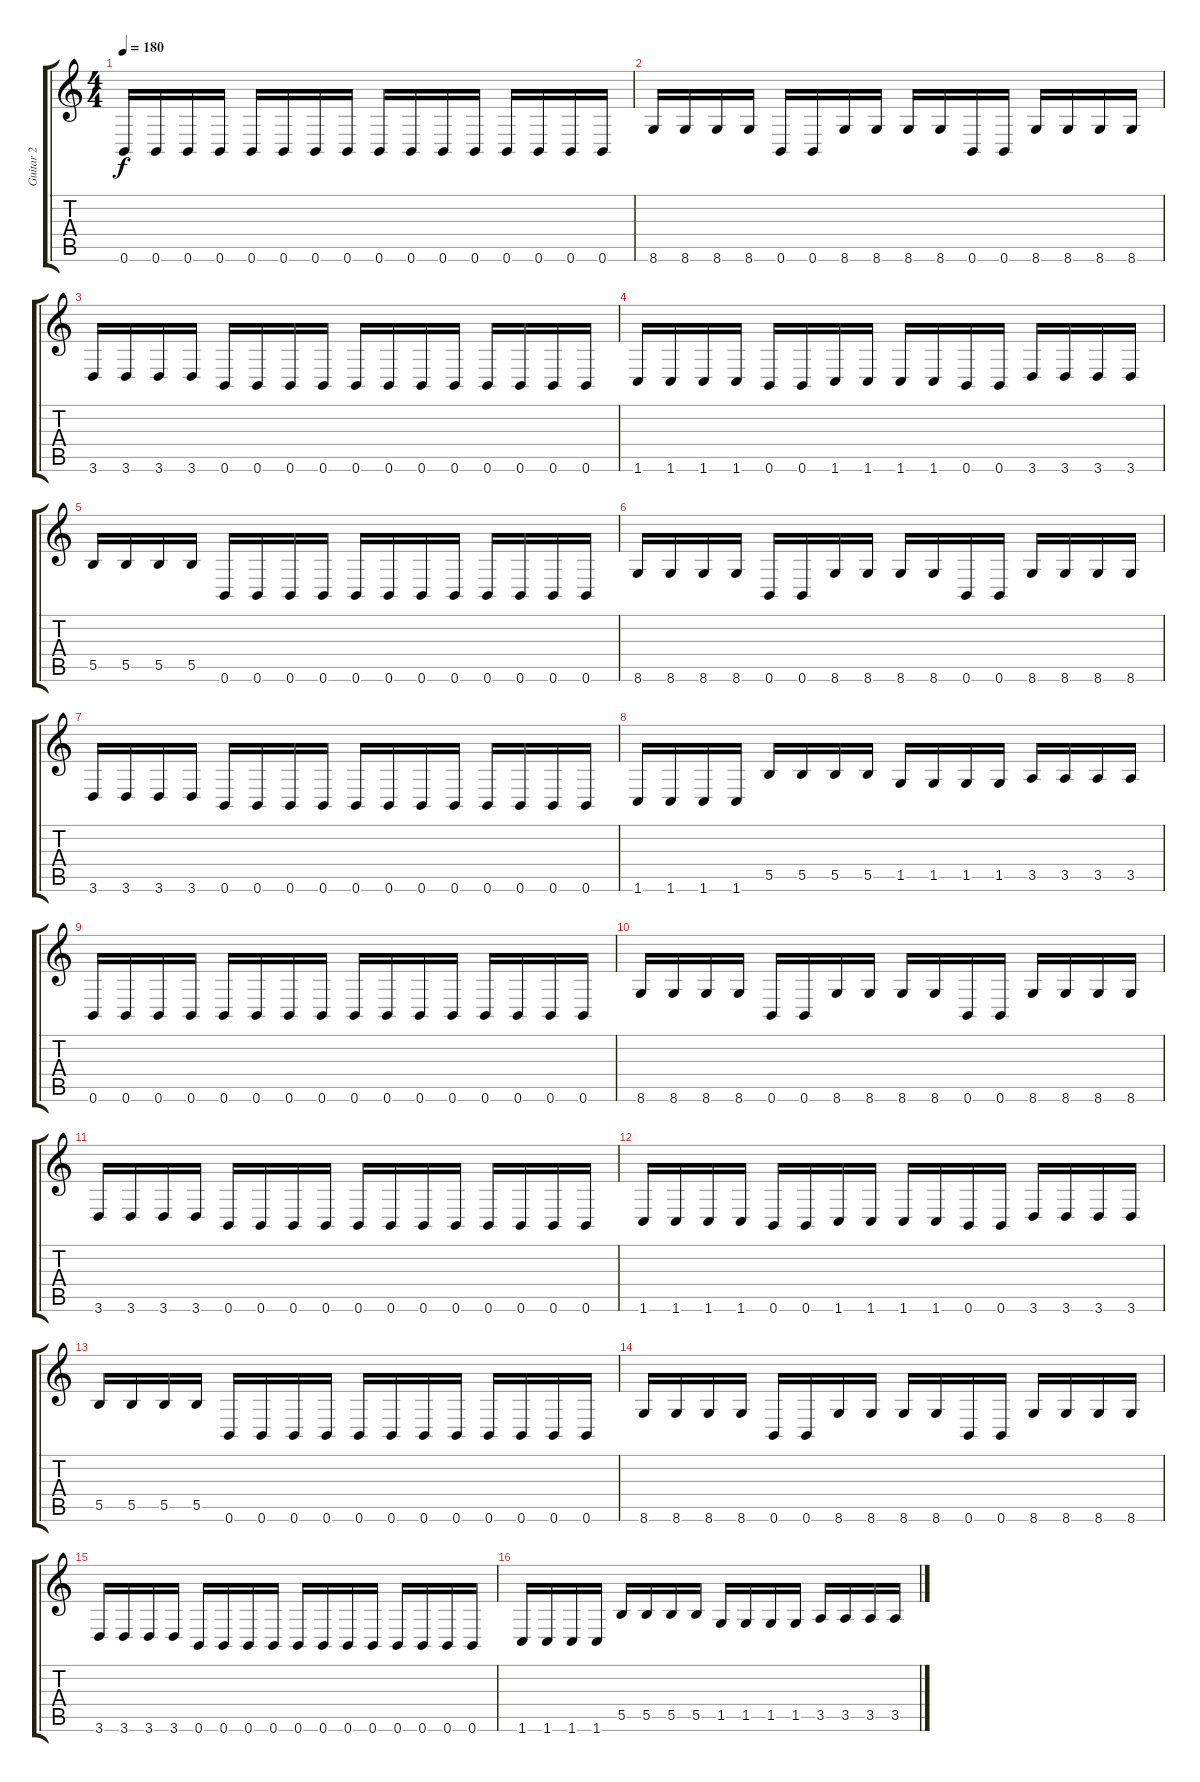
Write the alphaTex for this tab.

\track ("Guitar 2" "Guitar 2") {instrument distortionguitar}
\staff {score tabs}
\tuning (Db4 Ab3 E3 B2 Gb2 B1) {hide}
\ts (4 4)
\tempo 180
\clef g2
\ks c
0.6.16{dy f} 0.6.16 0.6.16 0.6.16 0.6.16 0.6.16 0.6.16 0.6.16 0.6.16 0.6.16 0.6.16 0.6.16 0.6.16 0.6.16 0.6.16 0.6.16 |
8.6.16 8.6.16 8.6.16 8.6.16 0.6.16 0.6.16 8.6.16 8.6.16 8.6.16 8.6.16 0.6.16 0.6.16 8.6.16 8.6.16 8.6.16 8.6.16 |
3.6.16 3.6.16 3.6.16 3.6.16 0.6.16 0.6.16 0.6.16 0.6.16 0.6.16 0.6.16 0.6.16 0.6.16 0.6.16 0.6.16 0.6.16 0.6.16 |
1.6.16 1.6.16 1.6.16 1.6.16 0.6.16 0.6.16 1.6.16 1.6.16 1.6.16 1.6.16 0.6.16 0.6.16 3.6.16 3.6.16 3.6.16 3.6.16 |
5.5.16 5.5.16 5.5.16 5.5.16 0.6.16 0.6.16 0.6.16 0.6.16 0.6.16 0.6.16 0.6.16 0.6.16 0.6.16 0.6.16 0.6.16 0.6.16 |
8.6.16 8.6.16 8.6.16 8.6.16 0.6.16 0.6.16 8.6.16 8.6.16 8.6.16 8.6.16 0.6.16 0.6.16 8.6.16 8.6.16 8.6.16 8.6.16 |
3.6.16 3.6.16 3.6.16 3.6.16 0.6.16 0.6.16 0.6.16 0.6.16 0.6.16 0.6.16 0.6.16 0.6.16 0.6.16 0.6.16 0.6.16 0.6.16 |
1.6.16 1.6.16 1.6.16 1.6.16 5.5.16 5.5.16 5.5.16 5.5.16 1.5.16 1.5.16 1.5.16 1.5.16 3.5.16 3.5.16 3.5.16 3.5.16 |
0.6.16 0.6.16 0.6.16 0.6.16 0.6.16 0.6.16 0.6.16 0.6.16 0.6.16 0.6.16 0.6.16 0.6.16 0.6.16 0.6.16 0.6.16 0.6.16 |
8.6.16 8.6.16 8.6.16 8.6.16 0.6.16 0.6.16 8.6.16 8.6.16 8.6.16 8.6.16 0.6.16 0.6.16 8.6.16 8.6.16 8.6.16 8.6.16 |
3.6.16 3.6.16 3.6.16 3.6.16 0.6.16 0.6.16 0.6.16 0.6.16 0.6.16 0.6.16 0.6.16 0.6.16 0.6.16 0.6.16 0.6.16 0.6.16 |
1.6.16 1.6.16 1.6.16 1.6.16 0.6.16 0.6.16 1.6.16 1.6.16 1.6.16 1.6.16 0.6.16 0.6.16 3.6.16 3.6.16 3.6.16 3.6.16 |
5.5.16 5.5.16 5.5.16 5.5.16 0.6.16 0.6.16 0.6.16 0.6.16 0.6.16 0.6.16 0.6.16 0.6.16 0.6.16 0.6.16 0.6.16 0.6.16 |
8.6.16 8.6.16 8.6.16 8.6.16 0.6.16 0.6.16 8.6.16 8.6.16 8.6.16 8.6.16 0.6.16 0.6.16 8.6.16 8.6.16 8.6.16 8.6.16 |
3.6.16 3.6.16 3.6.16 3.6.16 0.6.16 0.6.16 0.6.16 0.6.16 0.6.16 0.6.16 0.6.16 0.6.16 0.6.16 0.6.16 0.6.16 0.6.16 |
1.6.16 1.6.16 1.6.16 1.6.16 5.5.16 5.5.16 5.5.16 5.5.16 1.5.16 1.5.16 1.5.16 1.5.16 3.5.16 3.5.16 3.5.16 3.5.16
